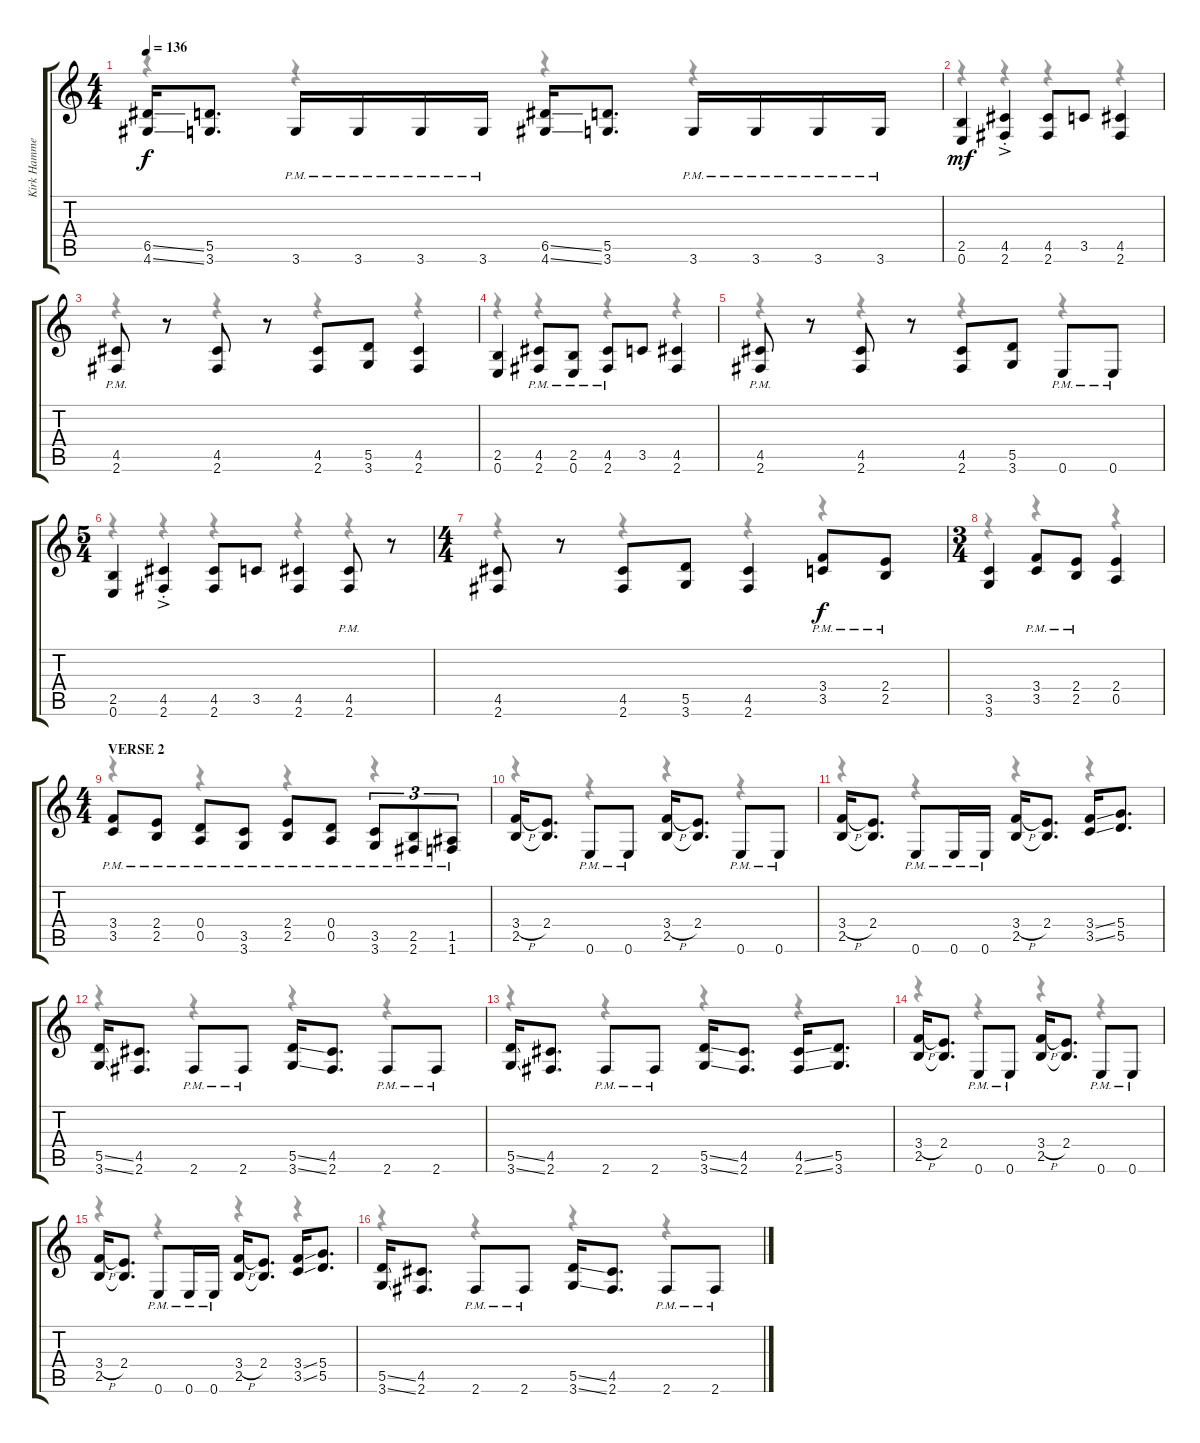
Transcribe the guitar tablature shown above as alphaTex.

\track ("Kirk Hammett (Lead)" "Kirk Hamme") {instrument distortionguitar}
\staff {score tabs}
\tuning (E4 B3 G3 D3 A2 E2) {hide}
\voice
\ts (4 4)
\tempo 136
\clef g2
\ks c
(6.5{ss} 4.6{ss}).16{dy f} (5.5 3.6).8{d} 3.6{pm}.16 3.6{pm}.16 3.6{pm}.16 3.6{pm}.16 (6.5{ss} 4.6{ss}).16 (5.5 3.6).8{d} 3.6{pm}.16 3.6{pm}.16 3.6{pm}.16 3.6{pm}.16 |
(2.5 0.6).4{dy mf} (4.5{ac st} 2.6{ac st}).4 (4.5 2.6).8 3.5.8 (4.5 2.6).4 |
(4.5{pm} 2.6{pm}).8 r.8 (4.5 2.6).8 r.8 (4.5 2.6).8 (5.5 3.6).8 (4.5 2.6).4 |
(2.5 0.6).4 (4.5{pm} 2.6{pm}).8 (2.5{pm} 0.6{pm}).8 (4.5{pm} 2.6{pm}).8 3.5.8 (4.5 2.6).4 |
(4.5{pm} 2.6{pm}).8 r.8 (4.5 2.6).8 r.8 (4.5 2.6).8 (5.5 3.6).8 0.6{pm}.8 0.6{pm}.8 |
\ts (5 4)
(2.5 0.6).4 (4.5{ac st} 2.6{ac st}).4 (4.5 2.6).8 3.5.8 (4.5 2.6).4 (4.5{pm} 2.6{pm}).8 r.8 |
\ts (4 4)
(4.5 2.6).8 r.8 (4.5 2.6).8 (5.5 3.6).8 (4.5 2.6).4 (3.4{pm} 3.5{pm}).8{dy f} (2.4{pm} 2.5{pm}).8 |
\ts (3 4)
(3.5 3.6).4 (3.4{pm} 3.5{pm}).8 (2.4{pm} 2.5{pm}).8 (2.4 0.5).4 |
\ts (4 4)
\section ("" "VERSE 2")
(3.4{pm} 3.5{pm}).8 (2.4{pm} 2.5{pm}).8 (0.4{pm} 0.5{pm}).8 (3.5{pm} 3.6{pm}).8 (2.4{pm} 2.5{pm}).8 (0.4{pm} 0.5{pm}).8 (3.5{pm} 3.6{pm}).8{tu (3 2)} (2.5{pm} 2.6{pm}).8{tu (3 2)} (1.5{pm} 1.6{pm}).8{tu (3 2)} |
(3.4{h} 2.5).16 (2.4 2.5{t}).8{d} 0.6{pm}.8 0.6{pm}.8 (3.4{h} 2.5).16 (2.4 2.5{t}).8{d} 0.6{pm}.8 0.6{pm}.8 |
(3.4{h} 2.5).16 (2.4 2.5{t}).8{d} 0.6{pm}.8 0.6{pm}.16 0.6{pm}.16 (3.4{h} 2.5).16 (2.4 2.5{t}).8{d} (3.4{ss} 3.5{ss}).16 (5.4 5.5).8{d} |
(5.5{ss} 3.6{ss}).16 (4.5 2.6).8{d} 2.6{pm}.8 2.6{pm}.8 (5.5{ss} 3.6{ss}).16 (4.5 2.6).8{d} 2.6{pm}.8 2.6{pm}.8 |
(5.5{ss} 3.6{ss}).16 (4.5 2.6).8{d} 2.6{pm}.8 2.6{pm}.8 (5.5{ss} 3.6{ss}).16 (4.5 2.6).8{d} (4.5{ss} 2.6{ss}).16 (5.5 3.6).8{d} |
(3.4{h} 2.5).16 (2.4 2.5{t}).8{d} 0.6{pm}.8 0.6{pm}.8 (3.4{h} 2.5).16 (2.4 2.5{t}).8{d} 0.6{pm}.8 0.6{pm}.8 |
(3.4{h} 2.5).16 (2.4 2.5{t}).8{d} 0.6{pm}.8 0.6{pm}.16 0.6{pm}.16 (3.4{h} 2.5).16 (2.4 2.5{t}).8{d} (3.4{ss} 3.5{ss}).16 (5.4 5.5).8{d} |
(5.5{ss} 3.6{ss}).16 (4.5 2.6).8{d} 2.6{pm}.8 2.6{pm}.8 (5.5{ss} 3.6{ss}).16 (4.5 2.6).8{d} 2.6{pm}.8 2.6{pm}.8
\voice
\clef g2
\ottava regular
\simile none
\ks c
r.4{dy f} r.4 r.4 r.4 |
r.4 r.4 r.4 r.4 |
r.4 r.4 r.4 r.4 |
r.4 r.4 r.4 r.4 |
r.4 r.4 r.4 r.4 |
r.4 r.4 r.4 r.4 r.4 |
r.4 r.4 r.4 r.4 |
r.4 r.4 r.4 |
r.4 r.4 r.4 r.4 |
r.4 r.4 r.4 r.4 |
r.4 r.4 r.4 r.4 |
r.4 r.4 r.4 r.4 |
r.4 r.4 r.4 r.4 |
r.4 r.4 r.4 r.4 |
r.4 r.4 r.4 r.4 |
r.4 r.4 r.4 r.4
